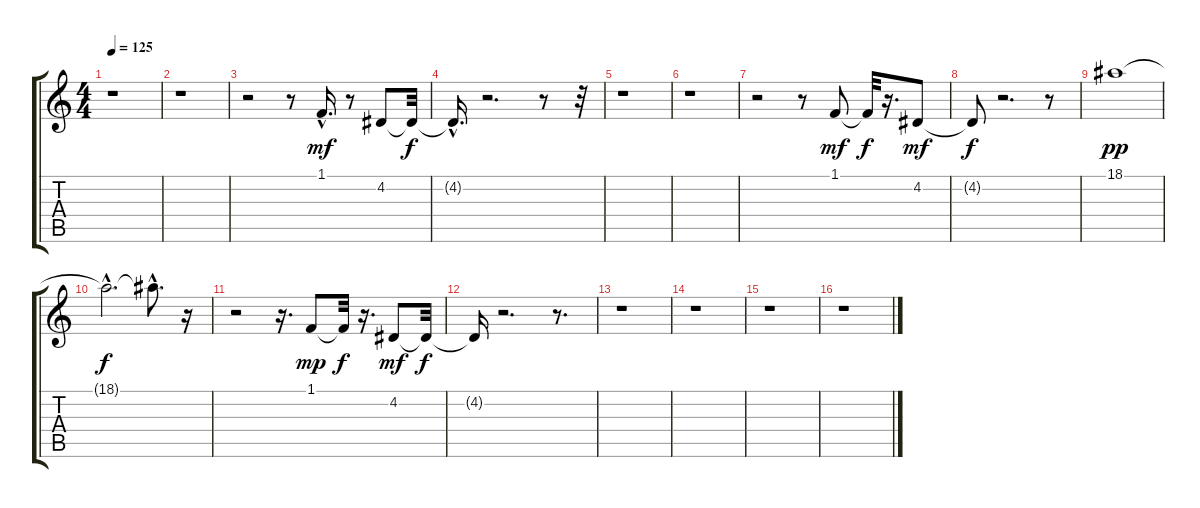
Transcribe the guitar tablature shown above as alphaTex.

\track "" {instrument lead6voice}
\staff {score tabs}
\tuning (E4 B3 G3 D3 A2 E2) {hide}
\ts (4 4)
\tempo 125
\clef g2
\ks c
r.1{dy p} |
r.1 |
r.2 r.8 1.1{hac}.16{d dy mf} r.8 4.2.8 4.2{t}.32{dy f} |
4.2{hac t}.16{d} r.2{d} r.8 r.32 |
r.1 |
r.1 |
r.2 r.8 1.1.8{dy mf} 1.1{t}.32{dy f} r.16{d} 4.2.8{dy mf} |
4.2{t}.8{dy f} r.2{d} r.8 |
18.1.1{dy pp} |
18.1{hac t}.2{d dy f} 18.1{hac t}.8{d} r.16 |
r.2 r.16{d} 1.1.8{dy mp} 1.1{t}.32{dy f} r.16{d} 4.2.8{dy mf} 4.2{t}.32{dy f} |
4.2{t}.16 r.2{d} r.8{d} |
r.1 |
r.1 |
r.1 |
r.1
